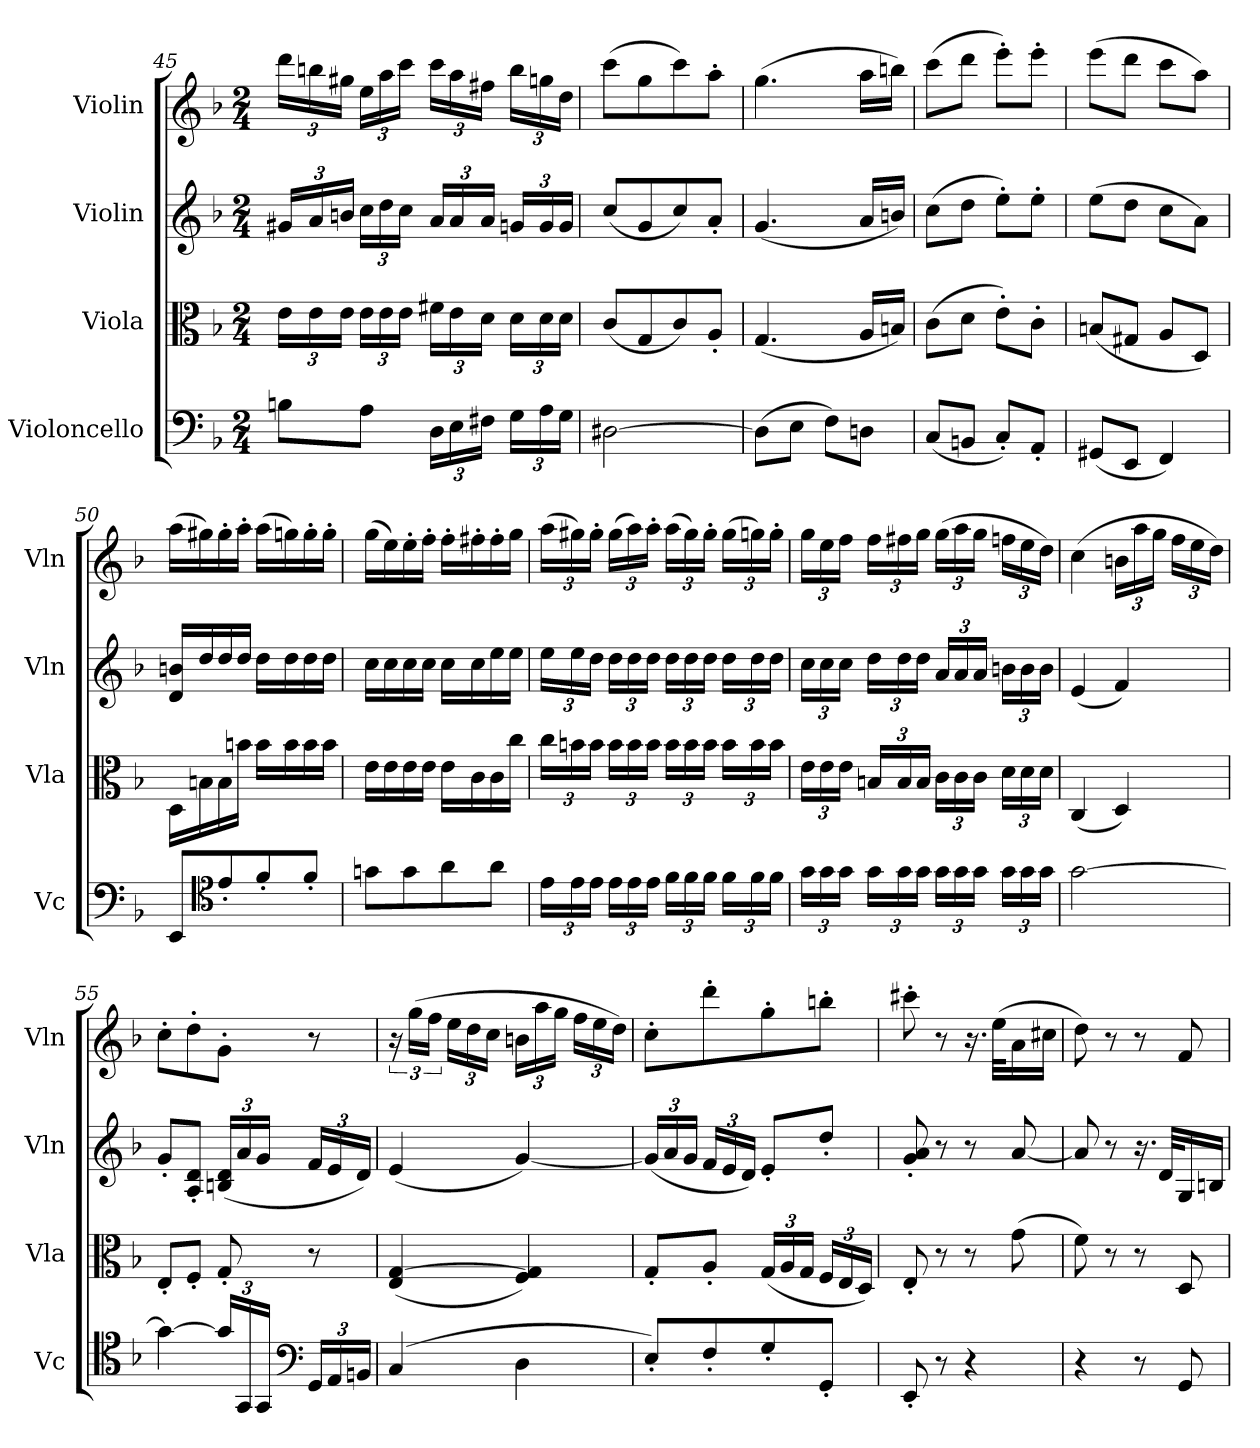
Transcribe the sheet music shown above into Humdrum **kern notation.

**kern	**kern	**kern	**kern
*part4	*part3	*part2	*part1
*staff4	*staff3	*staff2	*staff1
*I"Violoncello	*I"Viola	*I"Violin	*I"Violin
*I'Vc	*I'Vla	*I'Vln	*I'Vln
*clefF4	*clefC3	*clefG2	*clefG2
*k[b-]	*k[b-]	*k[b-]	*k[b-]
*M2/4	*M2/4	*M2/4	*M2/4
=45	=45	=45	=45
8Bn\L	24e\LL	24g#X/LL	24ddd\LL
.	24e\	24a/	24bbn\
.	24e\JJ	24bn/JJ	24gg#X\JJ
8A\J	24e\LL	24cc\LL	24ee\LL
.	24e\	24dd\	24aa\
.	24e\JJ	24cc\JJ	24ccc\JJ
24D\LL	24f#X\LL	24a/LL	24ccc\LL
24E\	24e\	24a/	24aa\
24F#X\JJ	24d\JJ	24a/JJ	24ff#X\JJ
24G\LL	24d\LL	24gn/LL	24bb\LL
24A\	24d\	24g/	24ggn\
24G\JJ	24d\JJ	24g/JJ	24dd\JJ
=46	=46	=46	=46
[2D#X\	(8c/L	(8cc/L	(8ccc\L
.	8G/	8g/	8gg\
.	8c/)	8cc/)	8ccc\)
.	8A'/J	8a'/J	8aa'\J
=47	=47	=47	=47
(8D#\L]	(4.G/	(4.g/	(4.gg\
8E\J	.	.	.
8F\L)	.	.	.
8Dn\J	16A/LL	16a/LL	16aa\LL
.	16Bn/JJ)	16bn/JJ)	16bbn\JJ)
=48	=48	=48	=48
(8C/L	(8c\L	(8cc\L	(8ccc\L
8BBn/J	8d\J	8dd\J	8ddd\J
8C'/L)	8e'\L)	8ee'\L)	8eee'\L)
8AA'/J	8c'\J	8ee'\J	8eee'\J
=49	=49	=49	=49
(8GG#X/L	(8Bn/L	(8ee\L	(8eee\L
8EE/J	8G#X/J	8dd\J	8ddd\J
4FF/)	8A/L	8cc\L	8ccc\L
.	8D/J)	8a\J)	8aa\J)
=50	=50	=50	=50
8EE/L	16D\LL	16d/ 16bn/LL	(16aa\LL
.	16Bn\	16dd/	16gg#X\)
*clefC4	*	*	*
8e'/	16B\	16dd/	16gg#'\
.	16bn\JJ	16dd/JJ	16aa'\JJ
8f'/	16b\LL	16dd\LL	(16aa\LL
.	16b\	16dd\	16ggn\)
8f'/J	16b\	16dd\	16gg'\
.	16b\JJ	16dd\JJ	16gg'\JJ
=51	=51	=51	=51
8gn\L	16e\LL	16cc\LL	(16gg\LL
.	16e\	16cc\	16ee\)
8g\	16e\	16cc\	16ee'\
.	16e\JJ	16cc\JJ	16ff'\JJ
8a\	16e\LL	16cc\LL	16ff'\LL
.	16c\	16cc\	16ff#X'\
8a\J	16c\	16ee\	16ff#'\
.	16cc\JJ	16ee\JJ	16gg\JJ
=52	=52	=52	=52
24e\LL	24cc\LL	24ee\LL	(24aa\LL
24e\	24bn\	24ee\	24gg#X\)
24e\JJ	24b\JJ	24dd\JJ	24gg#'\JJ
24e\LL	24b\LL	24dd\LL	(24gg#\LL
24e\	24b\	24dd\	24aa\)
24e\JJ	24b\JJ	24dd\JJ	24aa'\JJ
24f\LL	24b\LL	24dd\LL	(24aa\LL
24f\	24b\	24dd\	24gg#\)
24f\JJ	24b\JJ	24dd\JJ	24gg#'\JJ
24f\LL	24b\LL	24dd\LL	(24gg#\LL
24f\	24b\	24dd\	24ggn\)
24f\JJ	24b\JJ	24dd\JJ	24gg'\JJ
=53	=53	=53	=53
24g\LL	24e\LL	24cc\LL	24gg\LL
24g\	24e\	24cc\	24ee\
24g\JJ	24e\JJ	24cc\JJ	24ff\JJ
24g\LL	24Bn/LL	24dd\LL	24ff\LL
24g\	24B/	24dd\	24ff#X\
24g\JJ	24B/JJ	24dd\JJ	24gg\JJ
24g\LL	24c\LL	24a/LL	(24gg\LL
24g\	24c\	24a/	24aa\
24g\JJ	24c\JJ	24a/JJ	24gg\JJ
24g\LL	24d\LL	24bn\LL	24ffn\LL
24g\	24d\	24b\	24ee\
24g\JJ	24d\JJ	24b\JJ	24dd\JJ)
=54	=54	=54	=54
[2g\	(4C/	(4e/	(4cc\
.	4D/)	4f/)	24bn\LL
.	.	.	24aa\
.	.	.	24gg\JJ
.	.	.	24ff\LL
.	.	.	24ee\
.	.	.	24dd\JJ)
=55	=55	=55	=55
4g\_	8E'/L	8g'/L	8cc'\L
.	8F'/J	8A'/ 8d'/J	8dd'\
24g/LL]	8G'/	(24Bn/ 24d/LL	8g'\J
24GG/	.	24a/	.
24GG/JJ	.	24g/JJ	.
*clefF4	*	*	*
24GG/LL	8r	24f/LL	8r
24AA/	.	24e/	.
24BBn/JJ	.	24d/JJ)	.
=56	=56	=56	=56
(4C/	(4E/ [4G/	(4e/	24r
.	.	.	(24gg\LL
.	.	.	24ff\JJ
.	.	.	24ee\LL
.	.	.	24dd\
.	.	.	24cc\JJ
4D\	4F/ 4G]/)	[4g/)	24bn\LL
.	.	.	24aa\
.	.	.	24gg\JJ
.	.	.	24ff\LL
.	.	.	24ee\
.	.	.	24dd\JJ)
=57	=57	=57	=57
8E'/L)	8G'/L	(24g/LL]	8cc'\L
.	.	24a/	.
.	.	24g/JJ	.
8F'/	8A'/J	24f/LL	8ddd'\
.	.	24e/	.
.	.	24d/JJ)	.
8G'/	(24G/LL	8e'/L	8gg'\
.	24A/	.	.
.	24G/JJ	.	.
8GG'/J	24F/LL	8dd'/J	8bbn'\J
.	24E/	.	.
.	24D/JJ)	.	.
=58	=58	=58	=58
8EE'/	8E'/	8g'/ 8a'/	8ccc#X'\
8r	8r	8r	8r
4r	8r	8r	16.r
.	.	.	(32ee\KLL
.	(8g\	[8a/	16a\
.	.	.	16cc#X\JJ
=59	=59	=59	=59
4r	8f\)	8a/]	8dd\)
.	8r	8r	8r
8r	8r	16.r	8r
.	.	32d/KLL	.
8GG/	8D/	16G/	8f/
.	.	16Bn/JJ	.
=	=	=	=
*-	*-	*-	*-
